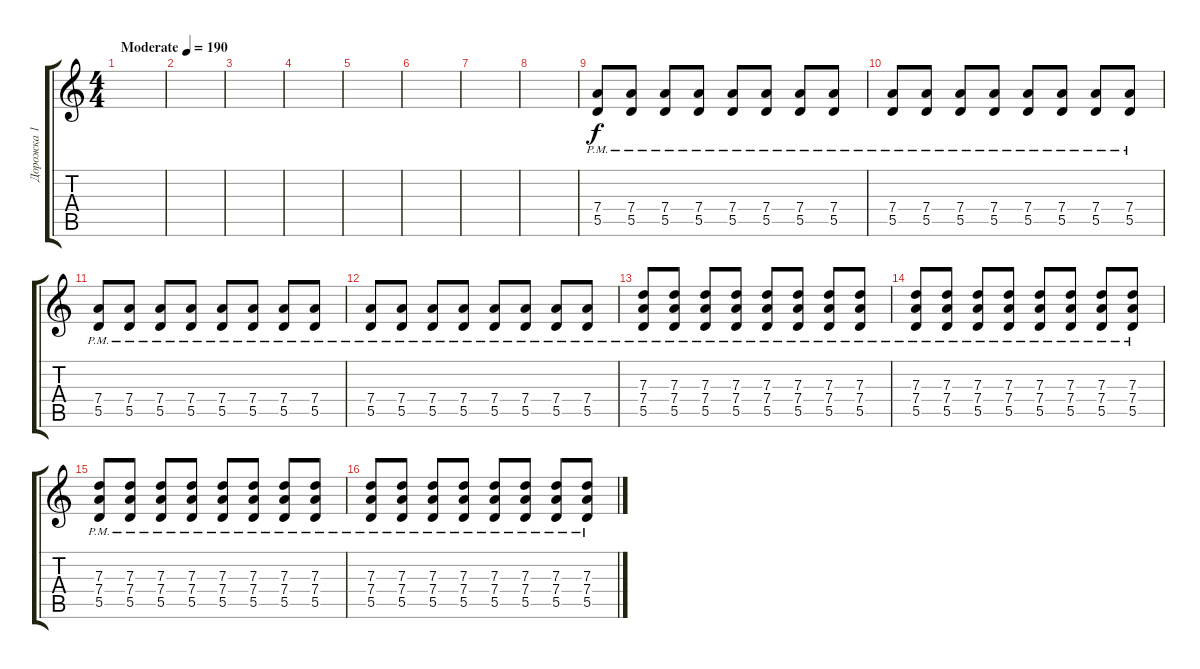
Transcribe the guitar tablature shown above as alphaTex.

\track ("Дорожка 1" "Дорожка 1") {instrument distortionguitar}
\staff {score tabs}
\tuning (E4 B3 G3 D3 A2 E2) {hide}
\ts (4 4)
\tempo (190 "Moderate")
\clef g2
\ks c
|
|
|
|
|
|
|
|
(7.4{pm} 5.5{pm}).8 (7.4{pm} 5.5{pm}).8 (7.4{pm} 5.5{pm}).8 (7.4{pm} 5.5{pm}).8 (7.4{pm} 5.5{pm}).8 (7.4{pm} 5.5{pm}).8 (7.4{pm} 5.5{pm}).8 (7.4{pm} 5.5{pm}).8 |
(7.4{pm} 5.5{pm}).8 (7.4{pm} 5.5{pm}).8 (7.4{pm} 5.5{pm}).8 (7.4{pm} 5.5{pm}).8 (7.4{pm} 5.5{pm}).8 (7.4{pm} 5.5{pm}).8 (7.4{pm} 5.5{pm}).8 (7.4{pm} 5.5{pm}).8 |
(7.4{pm} 5.5{pm}).8 (7.4{pm} 5.5{pm}).8 (7.4{pm} 5.5{pm}).8 (7.4{pm} 5.5{pm}).8 (7.4{pm} 5.5{pm}).8 (7.4{pm} 5.5{pm}).8 (7.4{pm} 5.5{pm}).8 (7.4{pm} 5.5{pm}).8 |
(7.4{pm} 5.5{pm}).8 (7.4{pm} 5.5{pm}).8 (7.4{pm} 5.5{pm}).8 (7.4{pm} 5.5{pm}).8 (7.4{pm} 5.5{pm}).8 (7.4{pm} 5.5{pm}).8 (7.4{pm} 5.5{pm}).8 (7.4{pm} 5.5{pm}).8 |
(7.3{pm} 7.4{pm} 5.5{pm}).8 (7.3{pm} 7.4{pm} 5.5{pm}).8 (7.3{pm} 7.4{pm} 5.5{pm}).8 (7.3{pm} 7.4{pm} 5.5{pm}).8 (7.3{pm} 7.4{pm} 5.5{pm}).8 (7.3{pm} 7.4{pm} 5.5{pm}).8 (7.3{pm} 7.4{pm} 5.5{pm}).8 (7.3{pm} 7.4{pm} 5.5{pm}).8 |
(7.3{pm} 7.4{pm} 5.5{pm}).8 (7.3{pm} 7.4{pm} 5.5{pm}).8 (7.3{pm} 7.4{pm} 5.5{pm}).8 (7.3{pm} 7.4{pm} 5.5{pm}).8 (7.3{pm} 7.4{pm} 5.5{pm}).8 (7.3{pm} 7.4{pm} 5.5{pm}).8 (7.3{pm} 7.4{pm} 5.5{pm}).8 (7.3{pm} 7.4{pm} 5.5{pm}).8 |
(7.3{pm} 7.4{pm} 5.5{pm}).8 (7.3{pm} 7.4{pm} 5.5{pm}).8 (7.3{pm} 7.4{pm} 5.5{pm}).8 (7.3{pm} 7.4{pm} 5.5{pm}).8 (7.3{pm} 7.4{pm} 5.5{pm}).8 (7.3{pm} 7.4{pm} 5.5{pm}).8 (7.3{pm} 7.4{pm} 5.5{pm}).8 (7.3{pm} 7.4{pm} 5.5{pm}).8 |
(7.3{pm} 7.4{pm} 5.5{pm}).8 (7.3{pm} 7.4{pm} 5.5{pm}).8 (7.3{pm} 7.4{pm} 5.5{pm}).8 (7.3{pm} 7.4{pm} 5.5{pm}).8 (7.3{pm} 7.4{pm} 5.5{pm}).8 (7.3{pm} 7.4{pm} 5.5{pm}).8 (7.3{pm} 7.4{pm} 5.5{pm}).8 (7.3{pm} 7.4{pm} 5.5{pm}).8
